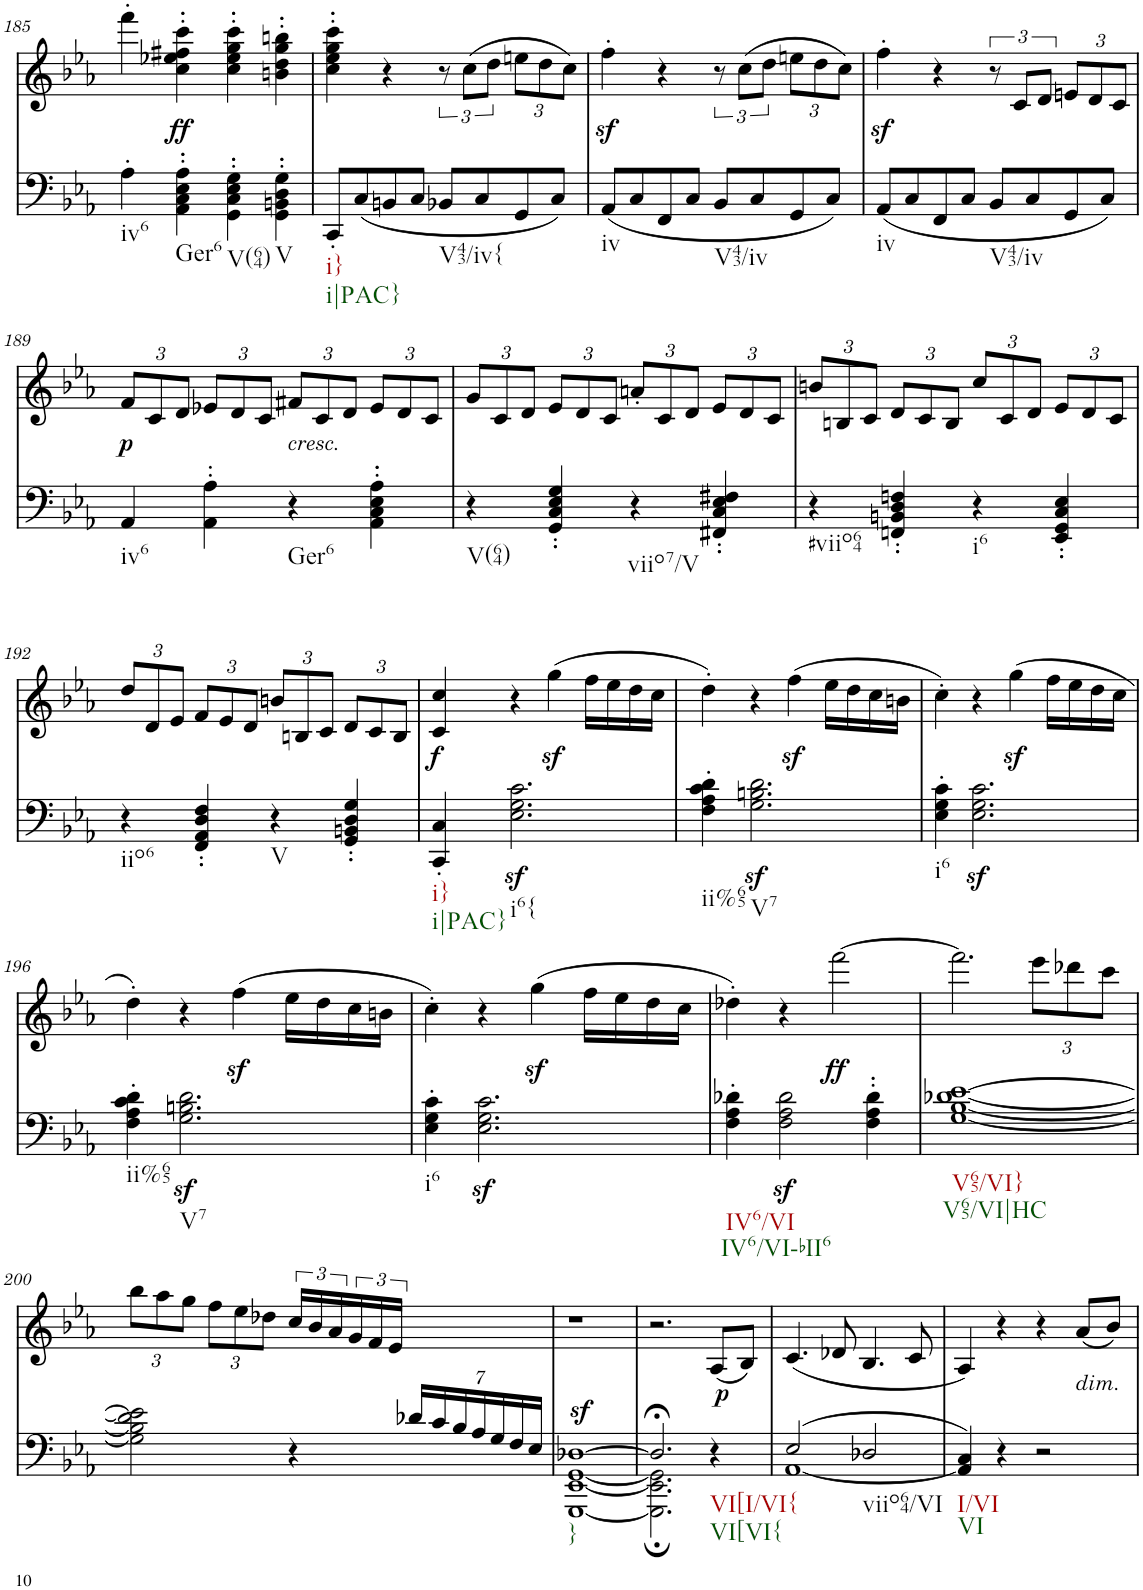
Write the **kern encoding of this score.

**kern	**dynam	**kern	**text	**dynam
*part2	*part2	*part1	*part1	*part1
*staff2	*staff2	*staff1	*staff1	*staff1
*I"piano	*	*I"piano	*	*
*I'Pno	*	*I'Pno	*	*
!!LO:PB:g=z
*clefF4	*	*clefG2	*	*
*k[b-e-a-]	*	*k[b-e-a-]	*	*
*c:	*	*c:	*	*
*M2/2	*	*M2/2	*	*
*met(c|)	*	*met(c|)	*	*
=185	=185	=185	=185	=185
!LO:TX:b:t=iv6	!	!	!	!
4A-'\	.	4fff'\	.	.
!LO:TX:b:t=Ger6	!	!	!	!
!	!	!	!LO:LY:b	!LO:DY:b
4AA-\' 4C\' 4E-\' 4A-\'	.	4cc\' 4ee-X\' 4ff#X\' 4ccc\'	ff	ff
!LO:TX:b:t=V(64)	!	!	!	!
4GG\' 4C\' 4E-\' 4G\'	.	4cc\' 4ee-\' 4gg\' 4ccc\'	.	.
!LO:TX:b:t=V	!	!	!	!
4GG\' 4BBn\' 4D\' 4G\'	.	4bn\' 4dd\' 4gg\' 4bbn\'	.	.
=186	=186	=186	=186	=186
!LO:TX:b:t=i}	!	!	!	!
!LO:TX:b:t=i|PAC}	!	!	!	!
8CC'/L	.	4cc\' 4ee-\' 4gg\' 4ccc\'	.	.
(8C/	.	.	.	.
8BBn/	.	4r	.	.
8C/J	.	.	.	.
!LO:TX:b:t=V43/iv{	!	!	!	!
8BB-X/L	.	12r	.	.
.	.	(12cc\L	.	.
8C/	.	.	.	.
.	.	12dd\J	.	.
*	*	*Xbrackettup	*	*
8GG/	.	12een\L	.	.
.	.	12dd\	.	.
8C/J)	.	.	.	.
.	.	12cc\J)	.	.
=187	=187	=187	=187	=187
!LO:TX:b:t=iv	!	!	!	!
(8AA-/L	.	4ffz<'\	.	.
8C/	.	.	.	.
8FF/	.	4r	.	.
8C/J	.	.	.	.
*	*	*brackettup	*	*
!LO:TX:b:t=V43/iv	!	!	!	!
8BB-/L	.	12r	.	.
.	.	(12cc\L	.	.
8C/	.	.	.	.
.	.	12dd\J	.	.
*	*	*Xbrackettup	*	*
8GG/	.	12een\L	.	.
.	.	12dd\	.	.
8C/J)	.	.	.	.
.	.	12cc\J)	.	.
=188	=188	=188	=188	=188
!LO:TX:b:t=iv	!	!	!	!
(8AA-/L	.	4ffz<'\	.	.
8C/	.	.	.	.
8FF/	.	4r	.	.
8C/J	.	.	.	.
*	*	*brackettup	*	*
!LO:TX:b:t=V43/iv	!	!	!	!
8BB-/L	.	12r	.	.
.	.	12c/L	.	.
8C/	.	.	.	.
.	.	12d/J	.	.
*	*	*Xbrackettup	*	*
8GG/	.	12en/L	.	.
.	.	12d/	.	.
8C/J)	.	.	.	.
.	.	12c/J	.	.
!!LO:LB:g=z
=189	=189	=189	=189	=189
!LO:TX:b:t=iv6	!	!	!	!
!	!	!	!LO:LY:b	!LO:DY:b
4AA-/	.	12f/L	p	p
.	.	12c/	.	.
.	.	12d/J	.	.
4AA-\' 4A-\'	.	12e-X/L	.	.
.	.	12d/	.	.
.	.	12c/J	.	.
!	!	!LO:TX:b:i:t=cresc.	!	!
!LO:TX:b:t=Ger6	!	!	!	!
!	!	!	!LO:LY:b	!
4r	.	12f#X/L	<	.
.	.	12c/	.	.
.	.	12d/J	.	.
4AA-\' 4C\' 4E-\' 4A-\'	.	12e-/L	.	.
.	.	12d/	.	.
.	.	12c/J	.	.
=190	=190	=190	=190	=190
!LO:TX:b:t=V(64)	!	!	!	!
4r	.	12g/L	.	.
.	.	12c/	.	.
.	.	12d/J	.	.
4GG/' 4C/' 4E-/' 4G/'	.	12e-/L	.	.
.	.	12d/	.	.
.	.	12c/J	.	.
!LO:TX:b:t=viio7/V	!	!	!	!
4r	.	12an'/L	.	.
.	.	12c/	.	.
.	.	12d/J	.	.
4FF#X/' 4C/' 4E-/' 4F#X/'	.	12e-/L	.	.
.	.	12d/	.	.
.	.	12c/J	.	.
=191	=191	=191	=191	=191
!LO:TX:b:t=#viio64	!	!	!	!
4r	.	12bn/L	.	.
.	.	12Bn/	.	.
.	.	12c/J	.	.
4FFn/' 4BBn/' 4D/' 4Fn/'	.	12d/L	.	.
.	.	12c/	.	.
.	.	12B/J	.	.
!LO:TX:b:t=i6	!	!	!	!
4r	.	12cc/L	.	.
.	.	12c/	.	.
.	.	12d/J	.	.
4EE-/' 4GG/' 4C/' 4E-/'	.	12e-/L	.	.
.	.	12d/	.	.
.	.	12c/J	.	.
!!LO:LB:g=z
=192	=192	=192	=192	=192
!LO:TX:b:t=iio6	!	!	!	!
4r	.	12dd/L	.	.
.	.	12d/	.	.
.	.	12e-/J	.	.
4FF/' 4AA-/' 4D/' 4F/'	.	12f/L	.	.
.	.	12e-/	.	.
.	.	12d/J	.	.
!LO:TX:b:t=V	!	!	!	!
4r	.	12bn/L	.	.
.	.	12Bn/	.	.
.	.	12c/J	.	.
4GG/' 4BBn/' 4D/' 4G/'	.	12d/L	.	.
.	.	12c/	.	.
.	.	12B/J	.	.
=193	=193	=193	=193	=193
!LO:TX:b:t=i}	!	!	!	!
!LO:TX:b:t=i|PAC}	!	!	!	!
!	!	!	!LO:LY:b	!LO:DY:b
4CC/' 4C/'	.	4c/ 4cc/	f	f
!LO:TX:b:t=i6{	!	!	!	!
2.E-\z< 2.G\z< 2.c\z<	.	4r	.	.
.	.	(4ggz<\	.	.
.	.	16ff\LL	.	.
.	.	16ee-\	.	.
.	.	16dd\	.	.
.	.	16cc\JJ	.	.
=194	=194	=194	=194	=194
!LO:TX:b:t=ii%65	!	!	!	!
4F\' 4A-\' 4c\' 4d\'	.	4dd'\)	.	.
!LO:TX:b:t=V7	!	!	!	!
2.G\z< 2.Bn\z< 2.d\z<	.	4r	.	.
.	.	(4ffz<\	.	.
.	.	16ee-\LL	.	.
.	.	16dd\	.	.
.	.	16cc\	.	.
.	.	16bn\JJ	.	.
=195	=195	=195	=195	=195
!LO:TX:b:t=i6	!	!	!	!
4E-\' 4G\' 4c\'	.	4cc'\)	.	.
2.E-\z< 2.G\z< 2.c\z<	.	4r	.	.
.	.	(4ggz<\	.	.
.	.	16ff\LL	.	.
.	.	16ee-\	.	.
.	.	16dd\	.	.
.	.	16cc\JJ	.	.
!!LO:LB:g=z
=196	=196	=196	=196	=196
!LO:TX:b:t=ii%65	!	!	!	!
4F\' 4A-\' 4c\' 4d\'	.	4dd'\)	.	.
!LO:TX:b:t=V7	!	!	!	!
2.G\z< 2.Bn\z< 2.d\z<	.	4r	.	.
.	.	(4ffz<\	.	.
.	.	16ee-\LL	.	.
.	.	16dd\	.	.
.	.	16cc\	.	.
.	.	16bn\JJ	.	.
=197	=197	=197	=197	=197
!LO:TX:b:t=i6	!	!	!	!
4E-\' 4G\' 4c\'	.	4cc'\)	.	.
2.E-\z< 2.G\z< 2.c\z<	.	4r	.	.
.	.	(4ggz<\	.	.
.	.	16ff\LL	.	.
.	.	16ee-\	.	.
.	.	16dd\	.	.
.	.	16cc\JJ	.	.
=198	=198	=198	=198	=198
!LO:TX:b:t=IV6/VI	!	!	!	!
!LO:TX:b:t=IV6/VI-bII6	!	!	!	!
4F\' 4A-\' 4d-X\'	.	4dd-X'\)	.	.
2F\z< 2A-\z< 2d-\z<	.	4r	.	.
!	!	!	!LO:LY:b	!LO:DY:b
.	.	[2fff\	ff	ff
4F\' 4A-\' 4d-\'	.	.	.	.
=199	=199	=199	=199	=199
!LO:TX:b:t=V65/VI}	!	!	!	!
!LO:TX:b:t=V65/VI|HC	!	!	!	!
[1G [1B- [1d-X [1e-	.	2.fff\]	.	.
.	.	12eee-\L	.	.
.	.	12ddd-X\	.	.
.	.	12ccc\J	.	.
!!LO:LB:g=z
=200	=200	=200	=200	=200
2G\] 2B-\] 2d-\] 2e-\]	.	12bb-\L	.	.
.	.	12aa-\	.	.
.	.	12gg\J	.	.
.	.	12ff\L	.	.
.	.	12ee-\	.	.
.	.	12dd-X\J	.	.
*	*	*brackettup	*	*
4r	.	24cc/LL	.	.
.	.	24b-/	.	.
.	.	24a-/	.	.
.	.	24g/	.	.
.	.	24f/	.	.
.	.	24e-/JJ	.	.
*Xbrackettup	*	*	*	*
28d-X/LL	.	4ryy	.	.
28c/	.	.	.	.
28B-/	.	.	.	.
28A-/	.	.	.	.
28G/	.	.	.	.
28F/	.	.	.	.
28E-/JJ	.	.	.	.
=201	=201	=201	=201	=201
!LO:TX:b:t=}	!	!	!	!
[1GGGz> [1EE-z> [1GGz> [1D-Xz>	.	1r	.	.
=202	=202	=202	=202	=202
*^	*	*	*	*
2.D-;</]	2.GGG\]; 2.EE-\]; 2.GG\];	.	2.r	.	.
!LO:TX:b:t=VI[I/VI{	!	!	!	!	!
!LO:TX:b:t=VI[VI{	!	!	!	!	!
!	!	!LO:DY:a	!	!LO:LY:b	!
4r	4ryy	p	(8A-/L	p	.
.	.	.	8B-/J)	.	.
=203	=203	=203	=203	=203	=203
(2E-/	[1AA-	.	(4.c/	.	.
.	.	.	8d-X/	.	.
!LO:TX:b:t=viio64/VI	!	!	!	!	!
2D-X/	.	.	4.B-/	.	.
.	.	.	8c/	.	.
*v	*v	*	*	*	*
=204	=204	=204	=204	=204
!LO:TX:b:t=I/VI	!	!	!	!
!LO:TX:b:t=VI	!	!	!	!
!	!	!	!LO:LY:b	!
4AA-/] 4C/)	.	4A-/)	>	.
4r	.	4r	.	.
2r	.	4r	.	.
!	!	!LO:TX:b:i:t=dim.	!	!
.	.	(8a-/L	.	.
.	.	8b-/J)	.	.
=	=	=	=	=
*-	*-	*-	*-	*-
